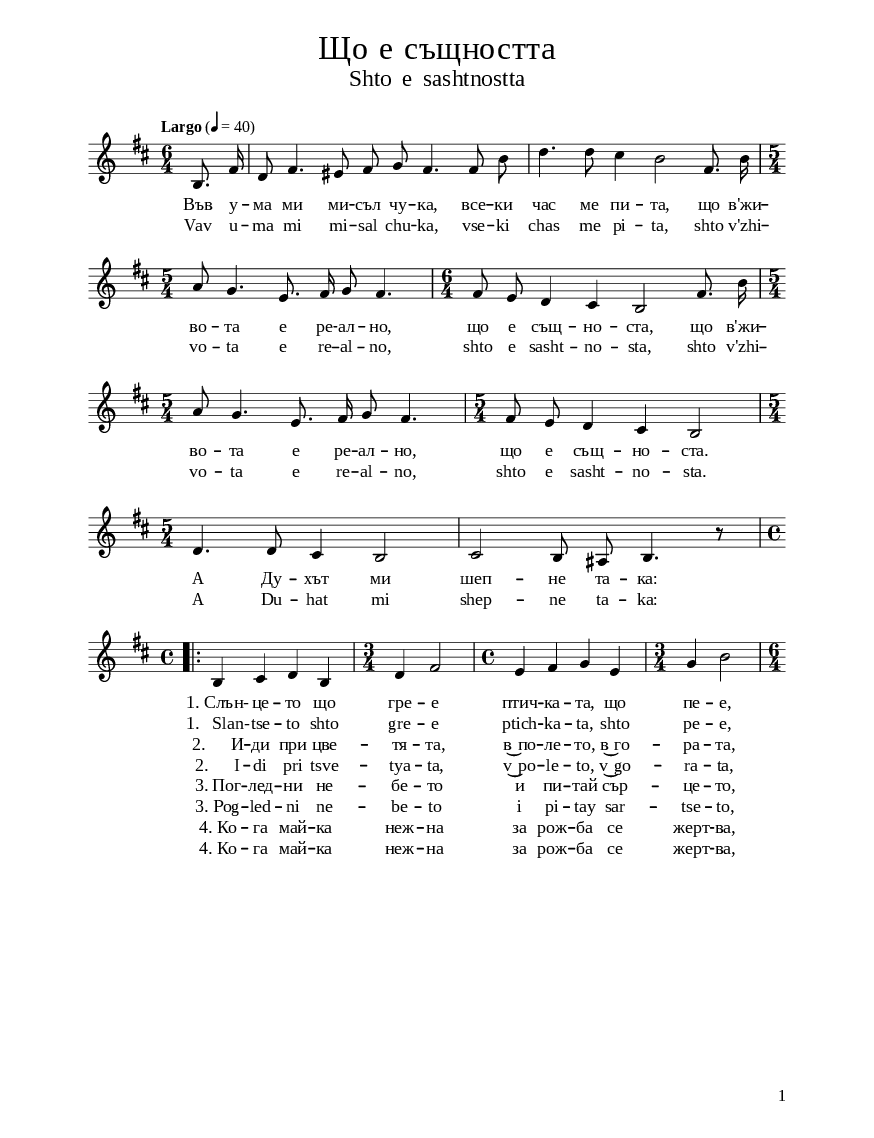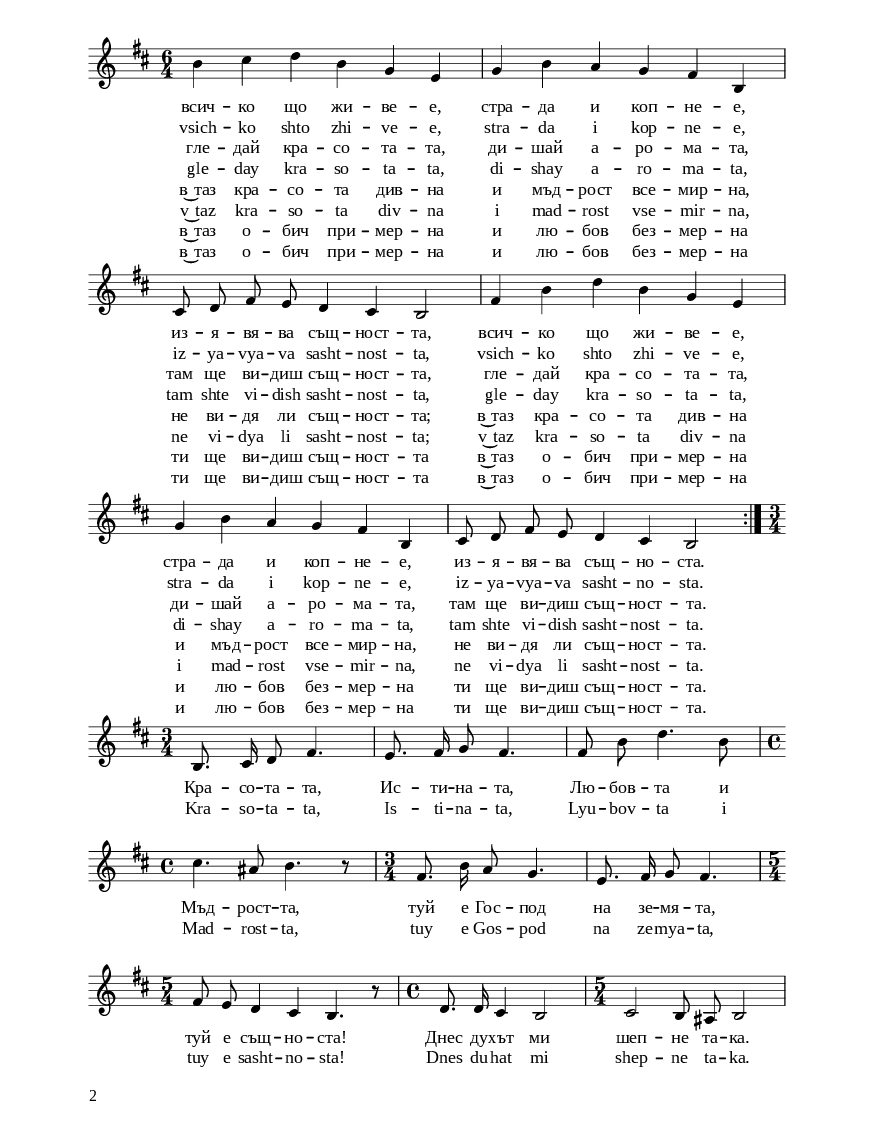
\version "2.18.2"

\paper {
  #(set-paper-size "a5")
}

\bookpart {
  \paper {
    print-all-headers = ##t
    print-page-number = ##t
    print-first-page-number = ##t

    % put page numbers on the bottom
    oddHeaderMarkup = \markup ""
    evenHeaderMarkup = \markup ""
    oddFooterMarkup = \markup
    \fill-line {
      ""
      \on-the-fly #print-page-number-check-first \fromproperty #'page:page-number-string
    }
    evenFooterMarkup = \markup
    \fill-line {
      \on-the-fly #print-page-number-check-first \fromproperty #'page:page-number-string
      ""
    }

    left-margin = 1.5\cm
    right-margin = 1.5\cm
    top-margin = 1.6\cm
    bottom-margin = 1.2\cm
    ragged-bottom = ##t % do not spread the staves to fill the whole vertical space

    % change lyrics and titles font (affects notes also)
    fonts =
    #(make-pango-font-tree
      "Times New Roman"
      "DejaVu Sans"
      "DejaVu Sans Mono"
      (/ (* staff-height pt) 3.6))

    % change distance between staves
    system-system-spacing =
    #'((basic-distance . 12)
       (minimum-distance . 6)
       (padding . 1)
       (stretchability . 12))
  }

  \header {
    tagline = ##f
  }

  \score{
    \layout {
      indent = 0.0\cm % remove first line indentation
      ragged-last = ##f % do not spread last line to fill the whole space
      \context {
        \Score
        \omit BarNumber %remove bar numbers
      } % context

      \context {
        % change staff size
        \Staff
        fontSize = #+0 % affects notes size only
        \override StaffSymbol #'staff-space = #(magstep -3)
        \override StaffSymbol #'thickness = #0.5
        \override BarLine #'hair-thickness = #1
        %\override StaffSymbol #'ledger-line-thickness = #'(0 . 0)
      }

      \context {
        % adjust space between staff and lyrics and between the two lyric lines
        \Lyrics
        \override VerticalAxisGroup.nonstaff-relatedstaff-spacing = #'(
          (basic-distance . 4.5)
          (padding . 1)
        )
        \override VerticalAxisGroup.nonstaff-nonstaff-spacing = #'((minimum-distance . 2))
      }
    } % layout

    \new Voice \absolute {
      \clef treble
      \key d \major
      \time 6/4
      \tempo \markup {
        % make tempo note smaller
        \concat {
          "Largo " \normal-text { "(" }
          \teeny \general-align #Y #DOWN \note #"4" #0.8
          \normal-text { " = 40)" }
        }
      }
      \partial 4
      \autoBeamOff

      b8. fis'16| d'8 fis'4. eis'8 fis'8 g'8 fis'4. fis'8 b'8| d''4. d''8 cis''4 b'2 fis'8. b'16 | \break

      \time 5/4  a'8 g'4. e'8. fis'16 g'8 fis'4. | \time 6/4 fis'8 e'8 d'4 cis'4 b2 fis'8. b'16 \time 5/4 | \break

      \time 5/4  a'8 g'4. e'8. fis'16 g'8 fis'4. | \time 5/4 fis'8 e'8 d'4 cis'4 b2 | \break

      \time 5/4 d'4. d'8 cis'4 b2 | cis'2 b8 ais8 b4. r8 | \break

      \bar ".|:"

        \time 4/4 b4 cis'4 d'4 b4 | \time 3/4 d'4 fis'2 | \time 4/4 e'4 fis' g' e' | \time 3/4 g'4 b'2  \break
        \pageBreak

        \time 6/4 b'4 cis''4 d'' b' g' e' | g' b' a' g' fis' b | \break

        cis'8 d' fis' e' d'4 cis' b2 | fis'4 b' d'' b' g' e' |\break

        g'4 b'4 a'4 g'4 fis'4 b |  cis'8 d' fis' e' d'4 cis'4 b2 | \break

      \bar ":|."  

      \time 3/4 
      
      
      b8. cis'16 d'8 fis'4. | e'8. fis'16 g'8 fis'4. | fis'8 b'8 d''4. b'8| \break

      \time 4/4 cis''4. ais'8 b'4. r8 | \time 3/4 fis'8. b'16 a'8 g'4. | e'8. fis'16 g'8 fis'4. | \break

      \time 5/4	fis'8 e' d'4 cis' b4. r8| \time 4/4 d'8. d'16 cis'4 b2 | \time 5/4 cis'2 b8 ais8 b2 | \break


    }

    \addlyrics {
      Във у -- ма ми ми -- съл чу -- ка, все -- ки час ме пи -- та,
      що в'жи -- во -- та е ре -- ал -- но, що е същ -- но -- ста,
      що в'жи -- во -- та е ре -- ал -- но, що е същ -- но -- ста.
      А Ду -- хът ми шеп  -- не та  -- ка:

      "1. Слън-"  -- це  -- то що гре -- е птич -- ка -- та, що пе -- е,

      всич -- ко що жи -- ве -- е, стра -- да и коп -- не -- е,

      из -- я -- вя -- ва  същ -- ност -- та,   всич -- ко що жи -- ве -- е, стра -- да и коп -- не -- е,

      из -- я -- вя -- ва същ -- но -- ста.

      Кра  -- со  -- та  -- та, Ис  -- ти  -- на  -- та, Лю -- бов  -- та и Мъд  -- рост  -- та,

      туй е Гос  -- под на зе  -- мя  -- та, туй е същ  -- но  -- ста! Днес ду  -- хът ми шеп  -- не та  -- ка.
    }

    \addlyrics {
      Vav u -- ma mi mi -- sal chu -- ka, vse -- ki chas me pi -- ta,
      shto v'zhi -- vo -- ta e re -- al -- no, shto e sasht -- no -- sta,
      shto v'zhi -- vo -- ta e re -- al -- no, shto e sasht -- no -- sta.

      A Du -- hat mi shep  -- ne ta  -- ka:

      "1.   Slan-"  -- tse  -- to shto gre -- e ptich -- ka -- ta, shto pe -- e,

      vsich -- ko shto zhi -- ve -- e, stra -- da i kop -- ne -- e,

      iz -- ya -- vya -- va  sasht -- nost -- ta,   vsich -- ko shto zhi -- ve -- e, stra -- da i kop -- ne -- e,

      iz -- ya -- vya -- va sasht -- no -- sta.

      Kra  -- so  -- ta  -- ta, Is  -- ti  -- na  -- ta, Lyu -- bov  -- ta i Mad  -- rost  -- ta,

      tuy e Gos  -- pod na ze  -- mya  -- ta, tuy e sasht  -- no  -- sta! Dnes du  -- hat mi shep  -- ne ta  -- ka.

      A Du -- hat mi shep  -- ne ta  -- ka:

    }
      \addlyrics {
      " " " " " " " " " " " " " " " "

      " " " " " " " " " " " " " " " "

      " " " " " " " " " " " " " " " " " "

      " " " " " " " " " " " " " " " " " " " " " " " " " " " "

      " " " " " " " " " " " " " " " " " " "2.      И" -- ди при цве -- тя -- та, в~по -- ле -- то, в~го -- ра -- та,
      гле -- дай кра -- со -- та -- та, ди -- шай а -- ро -- ма -- та, там ще ви -- диш същ -- ност  -- та,
      гле -- дай кра -- со -- та -- та, ди -- шай а -- ро -- ма -- та, там ще ви -- диш същ -- ност  -- та.

      " " " " " " " " " " " " " " " " " "

      " " " " " " " " " " " " " " " " " "
    }

    \addlyrics {
      " " " " " " " " " " " " " " " "

      " " " " " " " " " " " " " " " "

      " " " " " " " " " " " " " " " " " "

      " " " " " " " " " " " " " " " " " " " " " " " " " " " "

      " " " " " " " " " " " " " " " " " " "2.      I" -- di pri tsve -- tya -- ta, v~po -- le -- to, v~go -- ra -- ta,
      gle -- day kra -- so -- ta -- ta, di -- shay a -- ro -- ma -- ta, tam shte vi -- dish sasht -- nost  -- ta,
      gle -- day kra -- so -- ta -- ta, di -- shay a -- ro -- ma -- ta, tam shte vi -- dish sasht -- nost  -- ta.

      " " " " " " " " " " " " " " " " " "

      " " " " " " " " " " " " " " " " " "
    }




    \addlyrics {
      " " " " " " " " " " " " " " " "

      " " " " " " " " " " " " " " " "

      " " " " " " " " " " " " " " " " " "

      " " " " " " " " " " " " " " " " " " " " " " " " " " " "

      " " " " " " " " " " " " " " " " " "

      "3. Пог" -- лед  -- ни не -- бе -- то и пи -- тай сър -- це -- то,
      в~таз кра -- со -- та див -- на и мъд -- рост все -- мир -- на, не ви -- дя ли същ -- ност -- та;  в~таз кра -- со -- та див -- на и мъд -- рост все -- мир -- на, не ви -- дя ли същ -- ност -- та.

      " " " " " " " " " " " " " " " " " "

      " " " " " " " " " " " " " " " " " "
    }

    \addlyrics {
      " " " " " " " " " " " " " " " "

      " " " " " " " " " " " " " " " "

      " " " " " " " " " " " " " " " " " "

      " " " " " " " " " " " " " " " " " " " " " " " " " " " "

      " " " " " " " " " " " " " " " " " "

      "3. Pog" -- led  -- ni ne -- be -- to i pi -- tay sar -- tse -- to,
      v~taz kra -- so -- ta div -- na i mad -- rost vse -- mir -- na, ne vi -- dya li sasht -- nost -- ta;  v~taz kra -- so -- ta div -- na i mad -- rost vse -- mir -- na, ne vi -- dya li sasht -- nost -- ta.

      " " " " " " " " " " " " " " " " " "

      " " " " " " " " " " " " " " " " " "
    }

     \addlyrics {
      " " " " " " " " " " " " " " " "

      " " " " " " " " " " " " " " " "

      " " " " " " " " " " " " " " " " " "

      " " " " " " " " " " " " " " " " " " " " " " " " " " " "

      " " " " " " " " " " " " " " " " " "

      "4. Ко" -- га май -- ка неж -- на за рож -- ба се жерт -- ва,
      в~таз о -- бич при -- мер -- на и лю -- бов без -- мер -- на
      ти ще ви -- диш същ -- ност -- та
      в~таз о -- бич при -- мер -- на и лю -- бов без -- мер -- на
      ти ще ви -- диш същ -- ност -- та.

      " " " " " " " " " " " " " " " " " "

      " " " " " " " " " " " " " " " " " "
    }

     \addlyrics {
      " " " " " " " " " " " " " " " "

      " " " " " " " " " " " " " " " "

      " " " " " " " " " " " " " " " " " "

      " " " " " " " " " " " " " " " " " " " " " " " " " " " "

      " " " " " " " " " " " " " " " " " "

      "4. Ко" -- га май -- ка неж -- на за рож -- ба се жерт -- ва,
      в~таз о -- бич при -- мер -- на и лю -- бов без -- мер -- на
      ти ще ви -- диш същ -- ност -- та
      в~таз о -- бич при -- мер -- на и лю -- бов без -- мер -- на
      ти ще ви -- диш същ -- ност -- та.

      " " " " " " " " " " " " " " " " " "

      " " " " " " " " " " " " " " " " " "
    }






    \header {
      title = \markup \column \normal-text \fontsize #2.5 {
        \center-align
        \line { Що е същността }
        \vspace #-0.6
        \center-align
        \line \fontsize #-3 { Shto e sashtnostta }
        \vspace #-0.8
        \center-align
        \line \fontsize #-3 { " " }
      }
    }

    \midi{}

  } % score



  %\pageBreak

  % include foreign translation(s) of the song
  \version "2.22.0"

\markup \fill-line { \fontsize #6 "Was ist das Wesen" }
\markup \fontsize #+2.5 {
  \hspace #10
  \override #'(baseline-skip . 2)

  \column {
    \line { " " }


 \line { " "In meinem Verstand klopft ein Gedanke;}
 \line { " "Täglich fragt er mich:}
 \line { " "Was ist das Reale im Leben,}
 \line { " "was ist das Wesen?}
\line { " " }
 \line { " "Mein Geist flüstert mir zu:}
 \line { " " }
 \line { " "Die Sonne, die scheint, }
 \line { " "der Vogel, der singt,}
 \line { " "alles, was lebt,}
\line { " "leidet und sich sehnt,}
 \line { " "drückt das Wesen aus.}
 \line { " " }

 \line { " "Gehe zu den Blumen,}
 \line { " "auf das Feld, in den Wald;}
 \line { " "schau die Schönheit an, }
 \line { " "atme das Aroma ein,}
 \line { " "dort schaust du das Wesen an.}
 \line { " " }

 \line { " "Schau den Himmel an, frag das Herz,}
 \line { " "In dieser wunderbaren Schönheit}
 \line { " "und kosmischen Weisheit, schaust du nicht das Wesen?}
 \line { " " }

 \line { " "Wenn sich die zärtliche Mutter }
  \line { " "für das Kind aufopfert,}
 \line { " "in dieser beispielhaften Liebe (obitsch),}
 \line { " "und grenzenlose Liebe (ljubov) schaust du nicht das Wesen an?}
 \line { " " }

 \line { " "Schönheit, Wahrheit, Liebe und Weisheit,}
 \line { " "das ist der Herr auf Erden, das ist das Wesen.}

  }
}


} % bookpart
